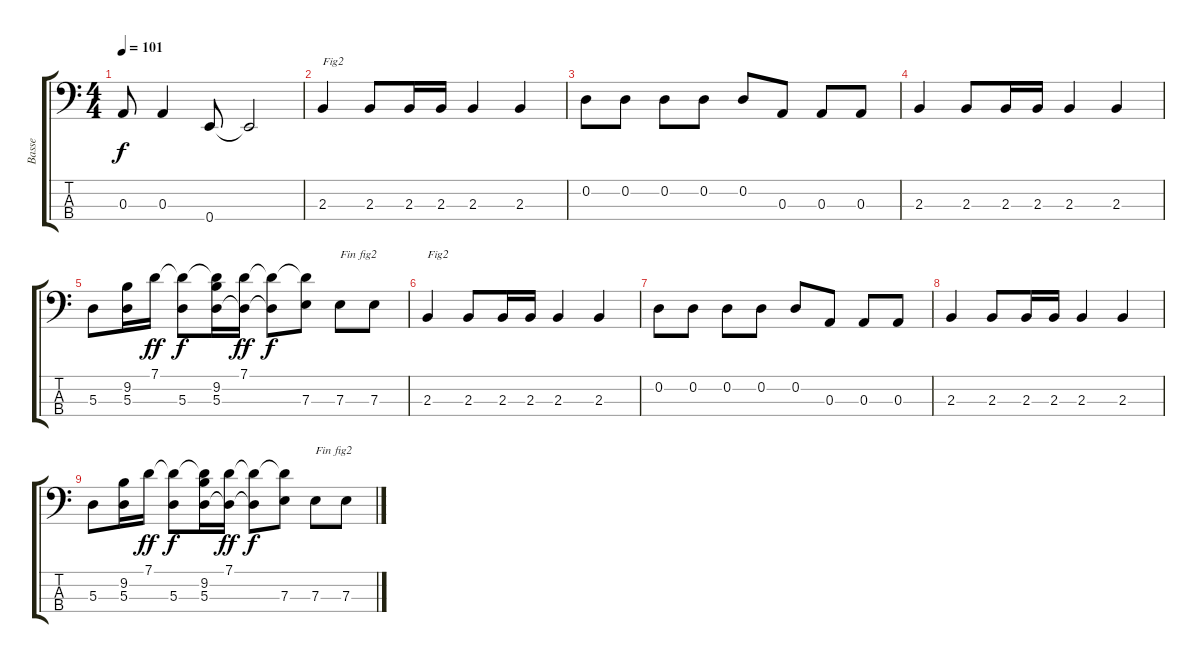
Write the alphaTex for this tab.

\track ("Basse" "Basse") {instrument electricbassfinger}
\staff {score tabs}
\tuning (G2 D2 A1 E1) {hide}
\ts (4 4)
\tempo 101
\clef f4
\ks c
0.3.8{dy f} 0.3.4 0.4.8 0.4{t}.2 |
2.3.4{txt "Fig2" volume 3} 2.3.8 2.3.16 2.3.16 2.3.4 2.3.4 |
0.2.8 0.2.8 0.2.8 0.2.8 0.2.8 0.3.8 0.3.8 0.3.8 |
2.3.4 2.3.8 2.3.16 2.3.16 2.3.4 2.3.4 |
5.3.8 (9.2 5.3).16 7.1.16{dy ff} (7.1{t} 5.3).8{dy f} (7.1{t} 9.2 5.3).16 (7.1 5.3{t}).16{dy ff} (7.1{t} 5.3{t}).8{dy f} (7.1{t} 7.3).8 7.3.8{txt "Fin fig2"} 7.3.8 |
2.3.4{txt "Fig2" volume 0} 2.3.8 2.3.16 2.3.16 2.3.4 2.3.4 |
0.2.8 0.2.8 0.2.8 0.2.8 0.2.8 0.3.8 0.3.8 0.3.8 |
2.3.4 2.3.8 2.3.16 2.3.16 2.3.4 2.3.4 |
5.3.8 (9.2 5.3).16 7.1.16{dy ff} (7.1{t} 5.3).8{dy f} (7.1{t} 9.2 5.3).16 (7.1 5.3{t}).16{dy ff} (7.1{t} 5.3{t}).8{dy f} (7.1{t} 7.3).8 7.3.8{txt "Fin fig2"} 7.3.8
